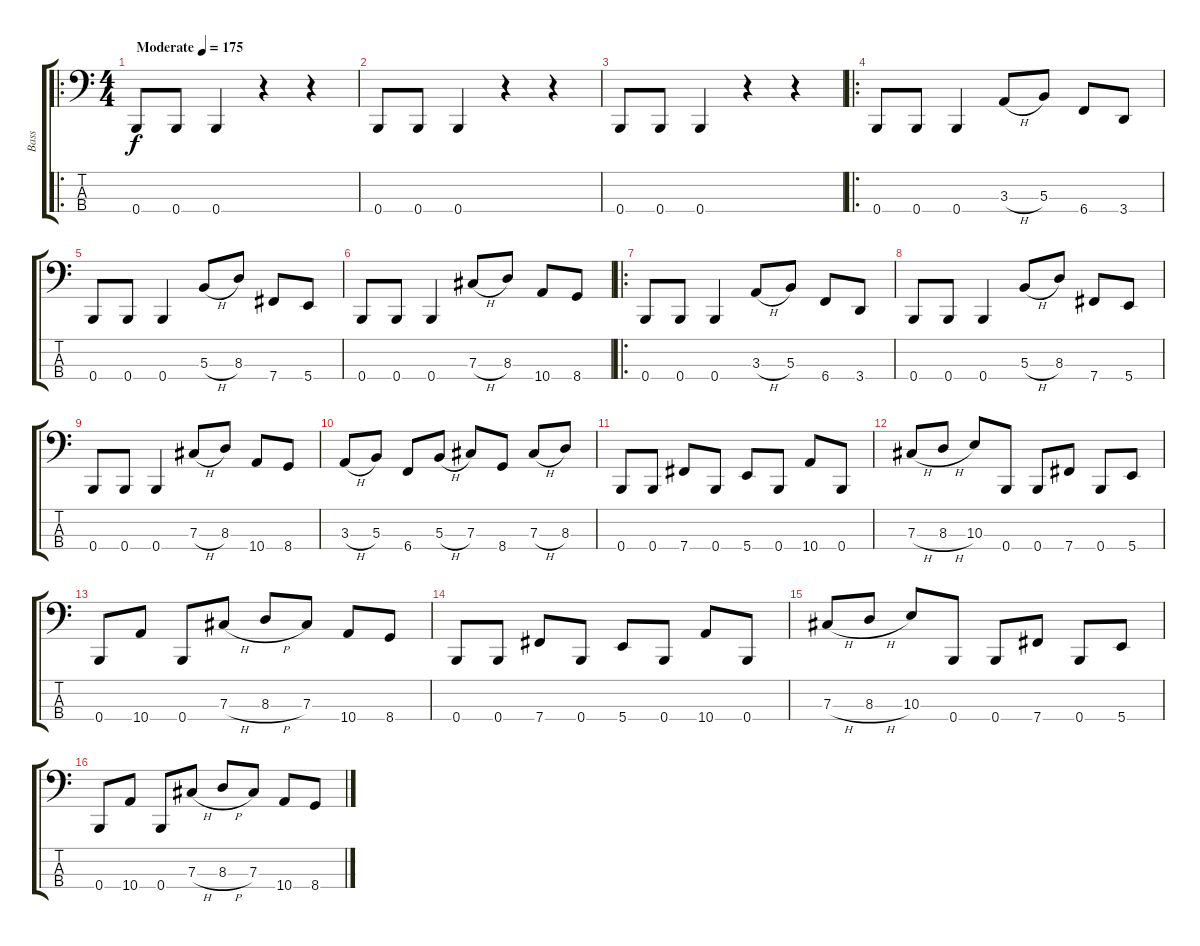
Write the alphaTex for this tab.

\track ("Bass" "Bass") {instrument electricbassfinger}
\staff {score tabs}
\tuning (Ab2 B1 Gb1 B0) {hide}
\ro
\ts (4 4)
\tempo (175 "Moderate")
\clef f4
\ks c
0.4.8{dy f instrument electricbassfinger} 0.4.8 0.4.4 r.4 r.4 |
0.4.8 0.4.8 0.4.4 r.4 r.4 |
0.4.8 0.4.8 0.4.4 r.4 r.4 |
\ro
0.4.8 0.4.8 0.4.4 3.3{h}.8 5.3.8 6.4.8 3.4.8 |
0.4.8 0.4.8 0.4.4 5.3{h}.8 8.3.8 7.4.8 5.4.8 |
0.4.8 0.4.8 0.4.4 7.3{h}.8 8.3.8 10.4.8 8.4.8 |
\ro
0.4.8 0.4.8 0.4.4 3.3{h}.8 5.3.8 6.4.8 3.4.8 |
0.4.8 0.4.8 0.4.4 5.3{h}.8 8.3.8 7.4.8 5.4.8 |
0.4.8 0.4.8 0.4.4 7.3{h}.8 8.3.8 10.4.8 8.4.8 |
3.3{h}.8 5.3.8 6.4.8 5.3{h}.8 7.3.8 8.4.8 7.3{h}.8 8.3.8 |
0.4.8 0.4.8 7.4.8 0.4.8 5.4.8 0.4.8 10.4.8 0.4.8 |
7.3{h}.8 8.3{h}.8 10.3.8 0.4.8 0.4.8 7.4.8 0.4.8 5.4.8 |
0.4.8 10.4.8 0.4.8 7.3{h}.8 8.3{h}.8 7.3.8 10.4.8 8.4.8 |
0.4.8 0.4.8 7.4.8 0.4.8 5.4.8 0.4.8 10.4.8 0.4.8 |
7.3{h}.8 8.3{h}.8 10.3.8 0.4.8 0.4.8 7.4.8 0.4.8 5.4.8 |
0.4.8 10.4.8 0.4.8 7.3{h}.8 8.3{h}.8 7.3.8 10.4.8 8.4.8
